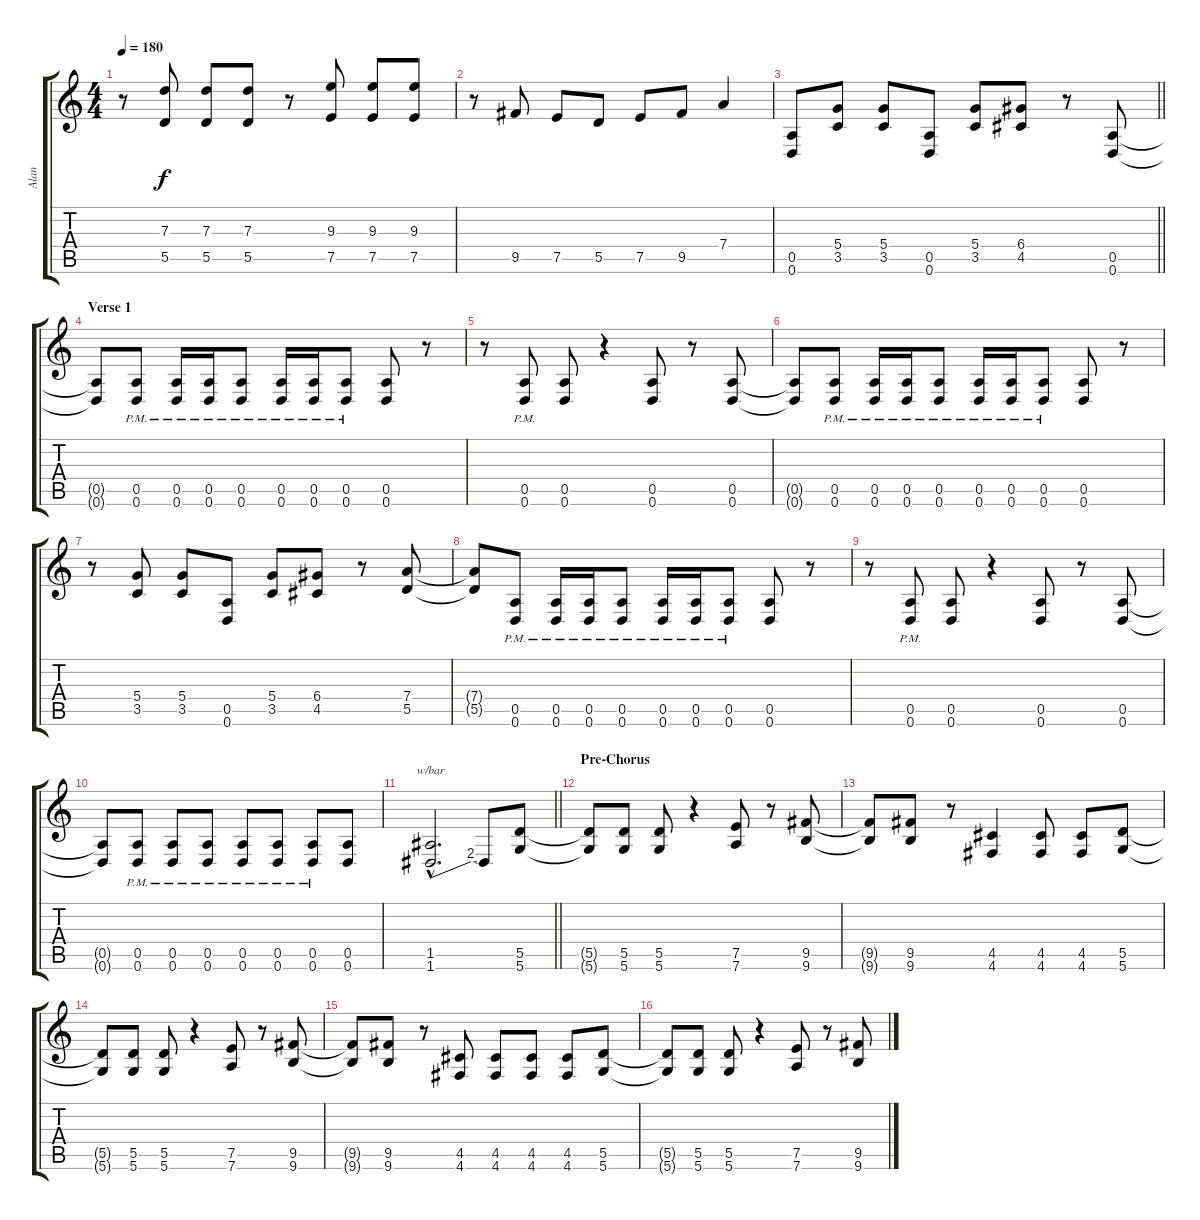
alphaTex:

\track ("Alan" "Alan") {instrument distortionguitar}
\staff {score tabs}
\tuning (E4 B3 G3 D3 A2 D2) {hide}
\ts (4 4)
\tempo 180
\clef g2
\ks c
r.8{dy f} (7.3 5.5).8 (7.3 5.5).8 (7.3 5.5).8 r.8 (9.3 7.5).8 (9.3 7.5).8 (9.3 7.5).8 |
r.8 9.5.8 7.5.8 5.5.8 7.5.8 9.5.8 7.4.4 |
\barLineRight lightlight
(0.5 0.6).8 (5.4 3.5).8 (5.4 3.5).8 (0.5 0.6).8 (5.4 3.5).8 (6.4 4.5).8 r.8 (0.5 0.6).8 |
\section ("" "Verse 1")
(0.5{t} 0.6{t}).8 (0.5{pm} 0.6{pm}).8 (0.5{pm} 0.6{pm}).16 (0.5{pm} 0.6{pm}).16 (0.5{pm} 0.6{pm}).8 (0.5{pm} 0.6{pm}).16 (0.5{pm} 0.6{pm}).16 (0.5{pm} 0.6{pm}).8 (0.5 0.6).8 r.8 |
r.8 (0.5{pm} 0.6{pm}).8 (0.5 0.6).8 r.4 (0.5 0.6).8 r.8 (0.5 0.6).8 |
(0.5{t} 0.6{t}).8 (0.5{pm} 0.6{pm}).8 (0.5{pm} 0.6{pm}).16 (0.5{pm} 0.6{pm}).16 (0.5{pm} 0.6{pm}).8 (0.5{pm} 0.6{pm}).16 (0.5{pm} 0.6{pm}).16 (0.5{pm} 0.6{pm}).8 (0.5 0.6).8 r.8 |
r.8 (5.4 3.5).8 (5.4 3.5).8 (0.5 0.6).8 (5.4 3.5).8 (6.4 4.5).8 r.8 (7.4 5.5).8 |
(7.4{t} 5.5{t}).8 (0.5{pm} 0.6{pm}).8 (0.5{pm} 0.6{pm}).16 (0.5{pm} 0.6{pm}).16 (0.5{pm} 0.6{pm}).8 (0.5{pm} 0.6{pm}).16 (0.5{pm} 0.6{pm}).16 (0.5{pm} 0.6{pm}).8 (0.5 0.6).8 r.8 |
r.8 (0.5{pm} 0.6{pm}).8 (0.5 0.6).8 r.4 (0.5 0.6).8 r.8 (0.5 0.6).8 |
(0.5{t} 0.6{t}).8 (0.5{pm} 0.6{pm}).8 (0.5{pm} 0.6{pm}).8 (0.5{pm} 0.6{pm}).8 (0.5{pm} 0.6{pm}).8 (0.5{pm} 0.6{pm}).8 (0.5{pm} 0.6{pm}).8 (0.5 0.6).8 |
\barLineRight lightlight
(1.5{hac} 1.6{hac}).2{d tbe (custom default 0 0 45 8 60 8)} 1.6{t}.8 (5.5 5.6).8 |
\section ("" "Pre-Chorus")
(5.5{t} 5.6{t}).8 (5.5 5.6).8 (5.5 5.6).8 r.4 (7.5 7.6).8 r.8 (9.5 9.6).8 |
(9.5{t} 9.6{t}).8 (9.5 9.6).8 r.8 (4.5 4.6).4 (4.5 4.6).8 (4.5 4.6).8 (5.5 5.6).8 |
(5.5{t} 5.6{t}).8 (5.5 5.6).8 (5.5 5.6).8 r.4 (7.5 7.6).8 r.8 (9.5 9.6).8 |
(9.5{t} 9.6{t}).8 (9.5 9.6).8 r.8 (4.5 4.6).8 (4.5 4.6).8 (4.5 4.6).8 (4.5 4.6).8 (5.5 5.6).8 |
(5.5{t} 5.6{t}).8 (5.5 5.6).8 (5.5 5.6).8 r.4 (7.5 7.6).8 r.8 (9.5 9.6).8
